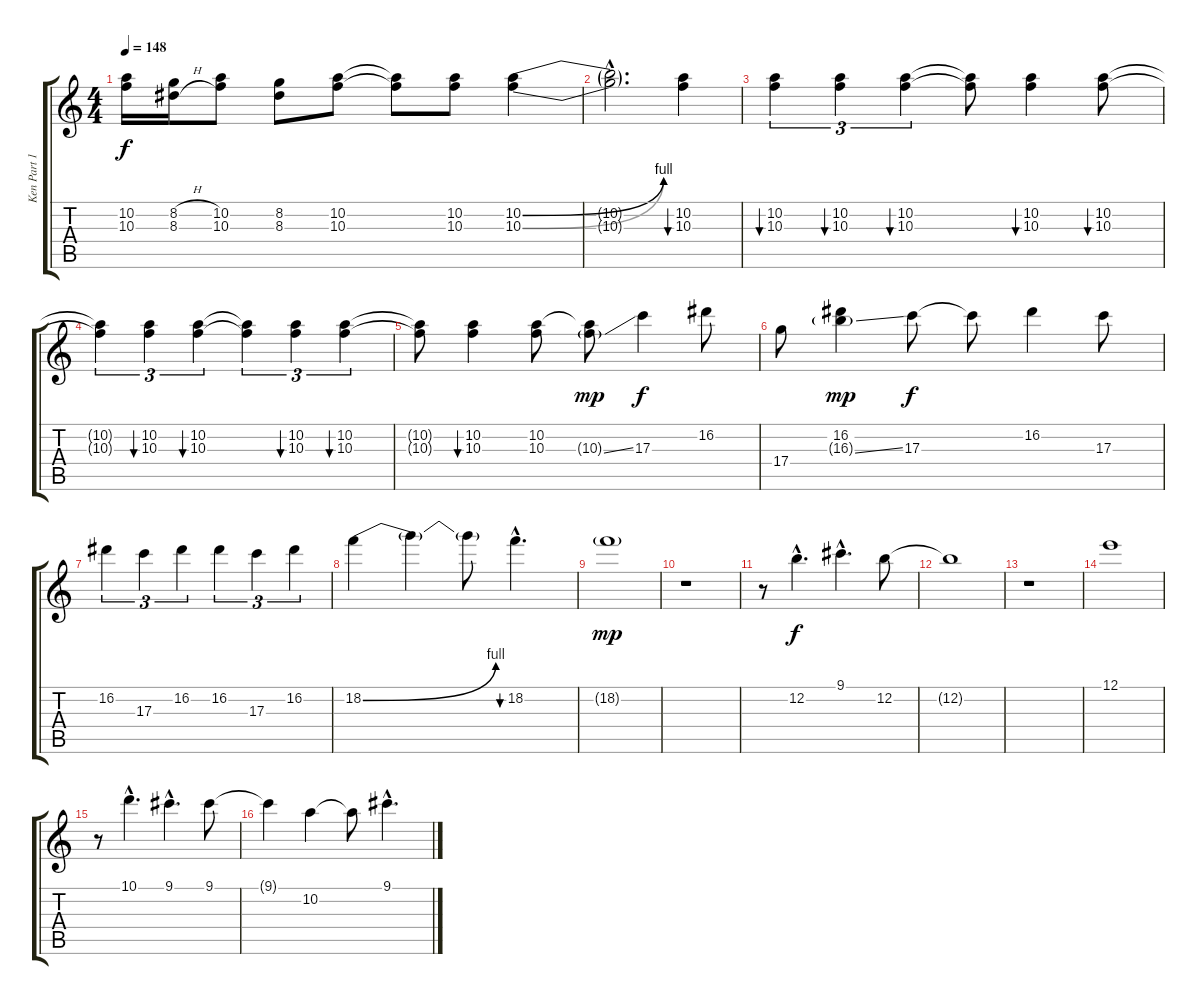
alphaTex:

\track ("Ken Part 1" "Ken Part 1") {instrument electricguitarclean}
\staff {score tabs}
\tuning (E4 B3 G3 D3 A2 E2) {hide}
\ts (4 4)
\tempo 148
\clef g2
\ks c
(10.2{t} 10.3{t}).16{dy f} (8.2{h} 8.3{h}).16 (10.2 10.3).8 (8.2 8.3).8 (10.2 10.3).8 (10.2{t} 10.3{t}).8 (10.2 10.3).8 (10.2{be (bend 0 0 60 4)} 10.3{be (bend 0 0 60 4)}).4 |
(10.2{hac t} 10.3{hac t}).2{d} (10.2 10.3).4{bu 480} |
(10.2 10.3).4{tu (3 2) bu 480} (10.2 10.3).4{tu (3 2) bu 480} (10.2 10.3).4{tu (3 2) bu 480} (10.2{t} 10.3{t}).8 (10.2 10.3).4{bu 480} (10.2 10.3).8{bu 480} |
(10.2{t} 10.3{t}).4{tu (3 2)} (10.2 10.3).4{tu (3 2) bu 480} (10.2 10.3).4{tu (3 2) bu 480} (10.2{t} 10.3{t}).4{tu (3 2)} (10.2 10.3).4{tu (3 2) bu 480} (10.2 10.3).4{tu (3 2) bu 480} |
(10.2{t} 10.3{t}).8 (10.2 10.3).4{bu 480} (10.2 10.3).8 (10.2{t} 10.3{ss g}).8{dy mp} 17.3.4{dy f} 16.2.8 |
17.4.8 (16.2 16.3{ss g}).4{dy mp} 17.3.8{dy f} 17.3{t}.8 16.2.4 17.3.8 |
16.2.4{tu (3 2)} 17.3.4{tu (3 2)} 16.2.4{tu (3 2)} 16.2.4{tu (3 2)} 17.3.4{tu (3 2)} 16.2.4{tu (3 2)} |
18.2{be (bend 0 0 60 4)}.4 18.2{t}.4 18.2{t}.8 18.2{hac}.4{d bu 480} |
18.2{g}.1{dy mp} |
r.1 |
r.8{instrument electricguitarclean} 12.2{hac}.4{d dy f} 9.1{hac}.4{d} 12.2.8 |
12.2{t}.1 |
r.1 |
12.1.1 |
r.8 10.1{hac}.4{d} 9.1{hac}.4{d} 9.1.8 |
9.1{t}.4 10.2.4 10.2{t}.8 9.1{hac}.4{d}
